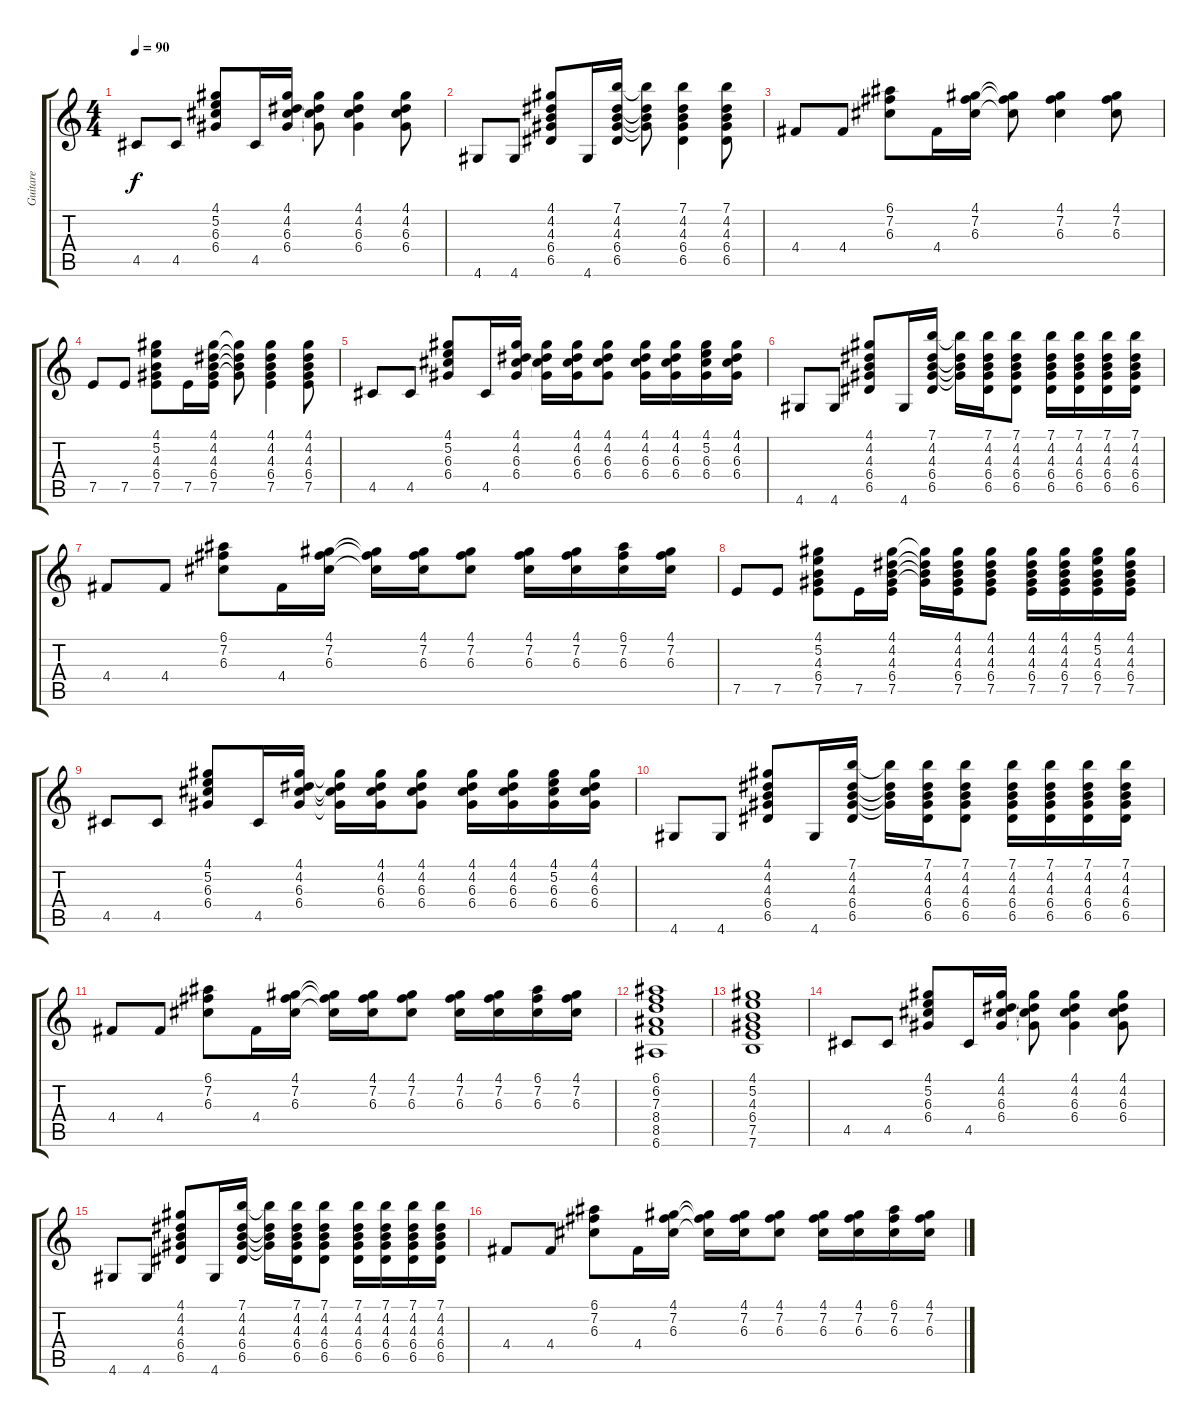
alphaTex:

\track ("Guitare" "Guitare") {instrument acousticguitarnylon}
\staff {score tabs}
\tuning (E4 B3 G3 D3 A2 E2) {hide}
\ts (4 4)
\tempo 90
\clef g2
\ks c
4.5.8{dy f instrument acousticguitarnylon} 4.5.8 (4.1 5.2 6.3 6.4).8 4.5.16 (4.1 4.2 6.3 6.4).16 (4.1{t} 4.2{t} 6.3{t} 6.4{t}).8 (4.1 4.2 6.3 6.4).4 (4.1 4.2 6.3 6.4).8 |
4.6.8 4.6.8 (4.1 4.2 4.3 6.4 6.5).8 4.6.16 (7.1 4.2 4.3 6.4 6.5).16 (7.1{t} 4.2{t} 4.3{t} 6.4{t}).8 (7.1 4.2 4.3 6.4 6.5).4 (7.1 4.2 4.3 6.4 6.5).8 |
4.4.8 4.4.8 (6.1 7.2 6.3).8 4.4.16 (4.1 7.2 6.3).16 (4.1{t} 7.2{t} 6.3{t}).8 (4.1 7.2 6.3).4 (4.1 7.2 6.3).8 |
7.5.8 7.5.8 (4.1 5.2 4.3 6.4 7.5).8 7.5.16 (4.1 4.2 4.3 6.4 7.5).16 (4.1{t} 4.2{t} 4.3{t} 6.4{t}).8 (4.1 4.2 4.3 6.4 7.5).4 (4.1 4.2 4.3 6.4 7.5).8 |
4.5.8 4.5.8 (4.1 5.2 6.3 6.4).8 4.5.16 (4.1 4.2 6.3 6.4).16 (4.1{t} 4.2{t} 6.3{t} 6.4{t}).16 (4.1 4.2 6.3 6.4).16 (4.1 4.2 6.3 6.4).8 (4.1 4.2 6.3 6.4).16 (4.1 4.2 6.3 6.4).16 (4.1 5.2 6.3 6.4).16 (4.1 4.2 6.3 6.4).16 |
4.6.8 4.6.8 (4.1 4.2 4.3 6.4 6.5).8 4.6.16 (7.1 4.2 4.3 6.4 6.5).16 (7.1{t} 4.2{t} 4.3{t} 6.4{t}).16 (7.1 4.2 4.3 6.4 6.5).16 (7.1 4.2 4.3 6.4 6.5).8 (7.1 4.2 4.3 6.4 6.5).16 (7.1 4.2 4.3 6.4 6.5).16 (7.1 4.2 4.3 6.4 6.5).16 (7.1 4.2 4.3 6.4 6.5).16 |
4.4.8 4.4.8 (6.1 7.2 6.3).8 4.4.16 (4.1 7.2 6.3).16 (4.1{t} 7.2{t} 6.3{t}).16 (4.1 7.2 6.3).16 (4.1 7.2 6.3).8 (4.1 7.2 6.3).16 (4.1 7.2 6.3).16 (6.1 7.2 6.3).16 (4.1 7.2 6.3).16 |
7.5.8 7.5.8 (4.1 5.2 4.3 6.4 7.5).8 7.5.16 (4.1 4.2 4.3 6.4 7.5).16 (4.1{t} 4.2{t} 4.3{t} 6.4{t}).16 (4.1 4.2 4.3 6.4 7.5).16 (4.1 4.2 4.3 6.4 7.5).8 (4.1 4.2 4.3 6.4 7.5).16 (4.1 4.2 4.3 6.4 7.5).16 (4.1 5.2 4.3 6.4 7.5).16 (4.1 4.2 4.3 6.4 7.5).16 |
4.5.8 4.5.8 (4.1 5.2 6.3 6.4).8 4.5.16 (4.1 4.2 6.3 6.4).16 (4.1{t} 4.2{t} 6.3{t} 6.4{t}).16 (4.1 4.2 6.3 6.4).16 (4.1 4.2 6.3 6.4).8 (4.1 4.2 6.3 6.4).16 (4.1 4.2 6.3 6.4).16 (4.1 5.2 6.3 6.4).16 (4.1 4.2 6.3 6.4).16 |
4.6.8 4.6.8 (4.1 4.2 4.3 6.4 6.5).8 4.6.16 (7.1 4.2 4.3 6.4 6.5).16 (7.1{t} 4.2{t} 4.3{t} 6.4{t}).16 (7.1 4.2 4.3 6.4 6.5).16 (7.1 4.2 4.3 6.4 6.5).8 (7.1 4.2 4.3 6.4 6.5).16 (7.1 4.2 4.3 6.4 6.5).16 (7.1 4.2 4.3 6.4 6.5).16 (7.1 4.2 4.3 6.4 6.5).16 |
4.4.8 4.4.8 (6.1 7.2 6.3).8 4.4.16 (4.1 7.2 6.3).16 (4.1{t} 7.2{t} 6.3{t}).16 (4.1 7.2 6.3).16 (4.1 7.2 6.3).8 (4.1 7.2 6.3).16 (4.1 7.2 6.3).16 (6.1 7.2 6.3).16 (4.1 7.2 6.3).16 |
(6.1 6.2 7.3 8.4 8.5 6.6).1 |
(4.1 5.2 4.3 6.4 7.5 7.6).1 |
4.5.8 4.5.8 (4.1 5.2 6.3 6.4).8 4.5.16 (4.1 4.2 6.3 6.4).16 (4.1{t} 4.2{t} 6.3{t} 6.4{t}).8 (4.1 4.2 6.3 6.4).4 (4.1 4.2 6.3 6.4).8 |
4.6.8 4.6.8 (4.1 4.2 4.3 6.4 6.5).8 4.6.16 (7.1 4.2 4.3 6.4 6.5).16 (7.1{t} 4.2{t} 4.3{t} 6.4{t}).16 (7.1 4.2 4.3 6.4 6.5).16 (7.1 4.2 4.3 6.4 6.5).8 (7.1 4.2 4.3 6.4 6.5).16 (7.1 4.2 4.3 6.4 6.5).16 (7.1 4.2 4.3 6.4 6.5).16 (7.1 4.2 4.3 6.4 6.5).16 |
4.4.8 4.4.8 (6.1 7.2 6.3).8 4.4.16 (4.1 7.2 6.3).16 (4.1{t} 7.2{t} 6.3{t}).16 (4.1 7.2 6.3).16 (4.1 7.2 6.3).8 (4.1 7.2 6.3).16 (4.1 7.2 6.3).16 (6.1 7.2 6.3).16 (4.1 7.2 6.3).16
